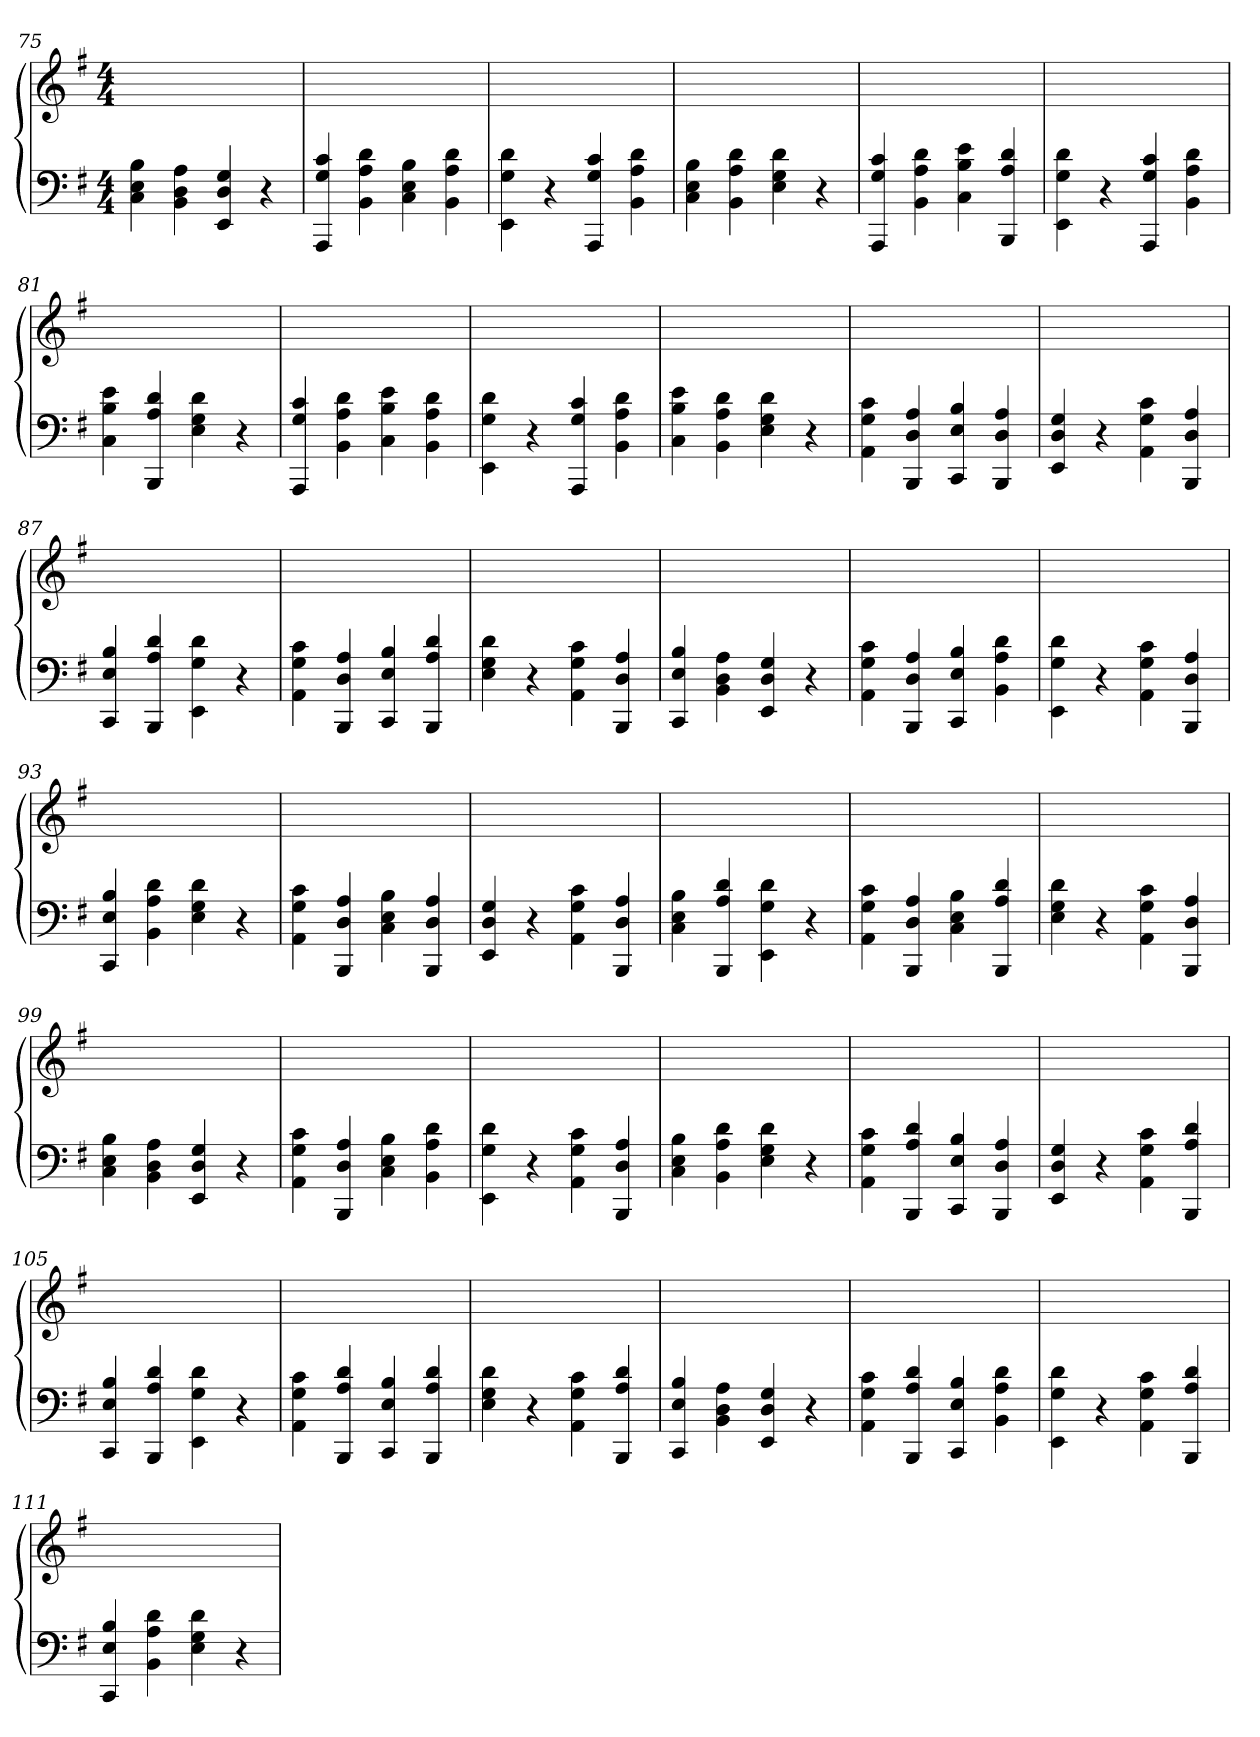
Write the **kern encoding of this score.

**kern	**kern
*part2	*part1
*staff2	*staff1
*clefF4	*clefG2
*k[f#]	*k[f#]
*G:	*G:
*M4/4	*M4/4
=75	=75
4C 4E 4B	1ryy
4BB 4D 4A	.
4EE 4D 4G	.
4r	.
=76	=76
4AAA 4G 4c	1ryy
4BB 4A 4d	.
4C 4E 4B	.
4BB 4A 4d	.
=77	=77
4EE 4G 4d	1ryy
4r	.
4AAA 4G 4c	.
4BB 4A 4d	.
=78	=78
4C 4E 4B	1ryy
4BB 4A 4d	.
4E 4G 4d	.
4r	.
=79	=79
4AAA 4G 4c	1ryy
4BB 4A 4d	.
4C 4B 4e	.
4BBB 4A 4d	.
=80	=80
4EE 4G 4d	1ryy
4r	.
4AAA 4G 4c	.
4BB 4A 4d	.
=81	=81
4C 4B 4e	1ryy
4BBB 4A 4d	.
4E 4G 4d	.
4r	.
=82	=82
4AAA 4G 4c	1ryy
4BB 4A 4d	.
4C 4B 4e	.
4BB 4A 4d	.
=83	=83
4EE 4G 4d	1ryy
4r	.
4AAA 4G 4c	.
4BB 4A 4d	.
=84	=84
4C 4B 4e	1ryy
4BB 4A 4d	.
4E 4G 4d	.
4r	.
=85	=85
4AA 4G 4c	1ryy
4BBB 4D 4A	.
4CC 4E 4B	.
4BBB 4D 4A	.
=86	=86
4EE 4D 4G	1ryy
4r	.
4AA 4G 4c	.
4BBB 4D 4A	.
=87	=87
4CC 4E 4B	1ryy
4BBB 4A 4d	.
4EE 4G 4d	.
4r	.
=88	=88
4AA 4G 4c	1ryy
4BBB 4D 4A	.
4CC 4E 4B	.
4BBB 4A 4d	.
=89	=89
4E 4G 4d	1ryy
4r	.
4AA 4G 4c	.
4BBB 4D 4A	.
=90	=90
4CC 4E 4B	1ryy
4BB 4D 4A	.
4EE 4D 4G	.
4r	.
=91	=91
4AA 4G 4c	1ryy
4BBB 4D 4A	.
4CC 4E 4B	.
4BB 4A 4d	.
=92	=92
4EE 4G 4d	1ryy
4r	.
4AA 4G 4c	.
4BBB 4D 4A	.
=93	=93
4CC 4E 4B	1ryy
4BB 4A 4d	.
4E 4G 4d	.
4r	.
=94	=94
4AA 4G 4c	1ryy
4BBB 4D 4A	.
4C 4E 4B	.
4BBB 4D 4A	.
=95	=95
4EE 4D 4G	1ryy
4r	.
4AA 4G 4c	.
4BBB 4D 4A	.
=96	=96
4C 4E 4B	1ryy
4BBB 4A 4d	.
4EE 4G 4d	.
4r	.
=97	=97
4AA 4G 4c	1ryy
4BBB 4D 4A	.
4C 4E 4B	.
4BBB 4A 4d	.
=98	=98
4E 4G 4d	1ryy
4r	.
4AA 4G 4c	.
4BBB 4D 4A	.
=99	=99
4C 4E 4B	1ryy
4BB 4D 4A	.
4EE 4D 4G	.
4r	.
=100	=100
4AA 4G 4c	1ryy
4BBB 4D 4A	.
4C 4E 4B	.
4BB 4A 4d	.
=101	=101
4EE 4G 4d	1ryy
4r	.
4AA 4G 4c	.
4BBB 4D 4A	.
=102	=102
4C 4E 4B	1ryy
4BB 4A 4d	.
4E 4G 4d	.
4r	.
=103	=103
4AA 4G 4c	1ryy
4BBB 4A 4d	.
4CC 4E 4B	.
4BBB 4D 4A	.
=104	=104
4EE 4D 4G	1ryy
4r	.
4AA 4G 4c	.
4BBB 4A 4d	.
=105	=105
4CC 4E 4B	1ryy
4BBB 4A 4d	.
4EE 4G 4d	.
4r	.
=106	=106
4AA 4G 4c	1ryy
4BBB 4A 4d	.
4CC 4E 4B	.
4BBB 4A 4d	.
=107	=107
4E 4G 4d	1ryy
4r	.
4AA 4G 4c	.
4BBB 4A 4d	.
=108	=108
4CC 4E 4B	1ryy
4BB 4D 4A	.
4EE 4D 4G	.
4r	.
=109	=109
4AA 4G 4c	1ryy
4BBB 4A 4d	.
4CC 4E 4B	.
4BB 4A 4d	.
=110	=110
4EE 4G 4d	1ryy
4r	.
4AA 4G 4c	.
4BBB 4A 4d	.
=111	=111
4CC 4E 4B	1ryy
4BB 4A 4d	.
4E 4G 4d	.
4r	.
=	=
*-	*-
